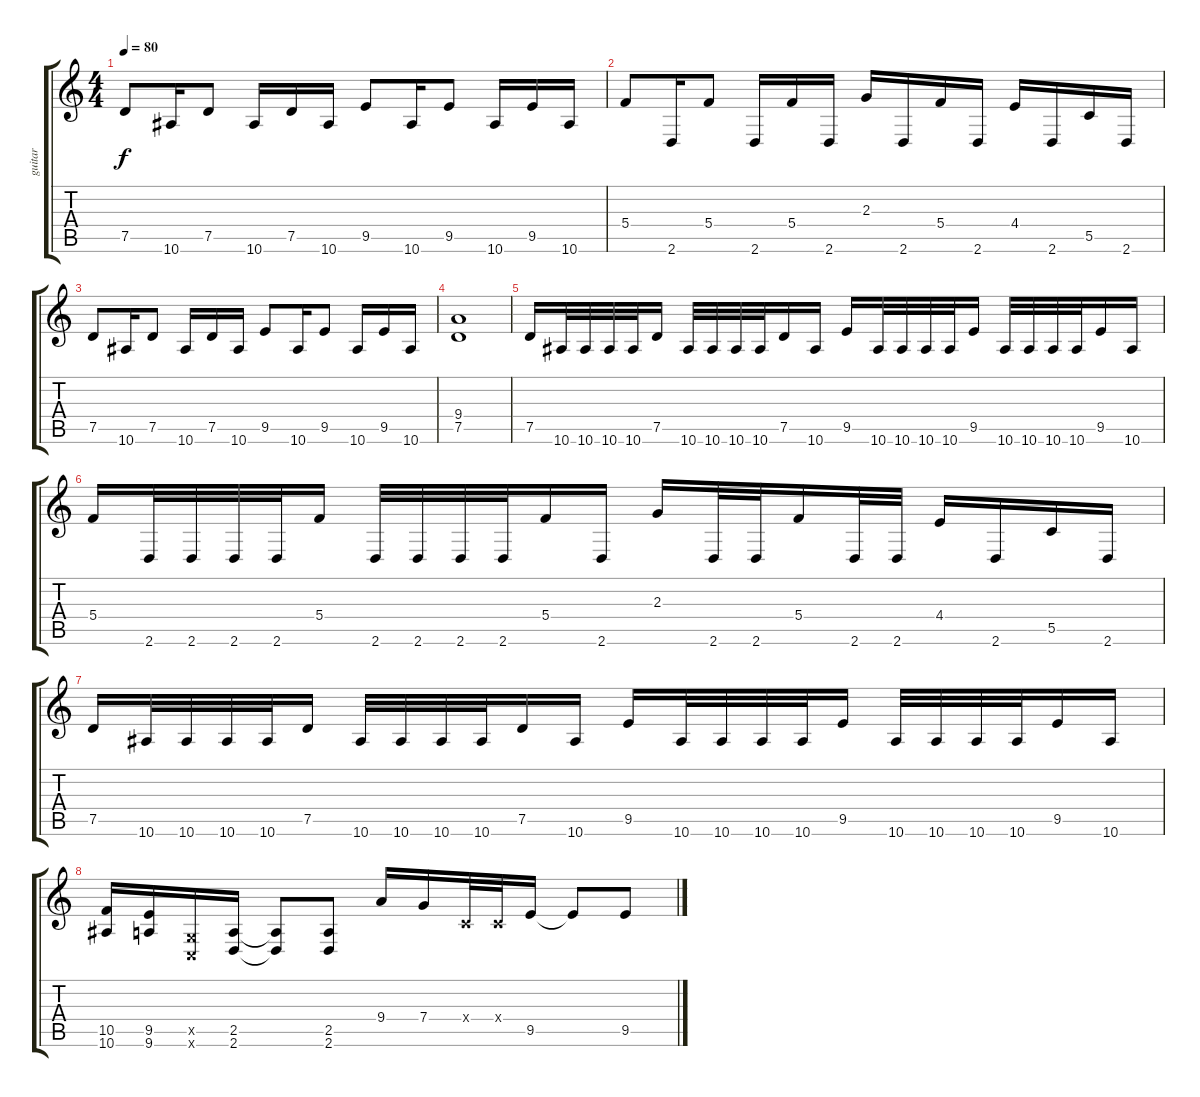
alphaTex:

\track ("guitar" "guitar") {instrument distortionguitar}
\staff {score tabs}
\tuning (D4 A3 F3 C3 G2 C2) {hide}
\ts (4 4)
\tempo 80
\clef g2
\ks c
7.5.8{dy f instrument distortionguitar} 10.6.16 7.5.8 10.6.16 7.5.16 10.6.16 9.5.8 10.6.16 9.5.8 10.6.16 9.5.16 10.6.16 |
5.4.8 2.6.16 5.4.8 2.6.16 5.4.16 2.6.16 2.3.16 2.6.16 5.4.16 2.6.16 4.4.16 2.6.16 5.5.16 2.6.16 |
7.5.8 10.6.16 7.5.8 10.6.16 7.5.16 10.6.16 9.5.8 10.6.16 9.5.8 10.6.16 9.5.16 10.6.16 |
(9.4 7.5).1 |
7.5.16 10.6.32 10.6.32 10.6.32 10.6.32 7.5.16 10.6.32 10.6.32 10.6.32 10.6.32 7.5.16 10.6.16 9.5.16 10.6.32 10.6.32 10.6.32 10.6.32 9.5.16 10.6.32 10.6.32 10.6.32 10.6.32 9.5.16 10.6.16 |
5.4.16 2.6.32 2.6.32 2.6.32 2.6.32 5.4.16 2.6.32 2.6.32 2.6.32 2.6.32 5.4.16 2.6.16 2.3.16 2.6.32 2.6.32 5.4.16 2.6.32 2.6.32 4.4.16 2.6.16 5.5.16 2.6.16 |
7.5.16 10.6.32 10.6.32 10.6.32 10.6.32 7.5.16 10.6.32 10.6.32 10.6.32 10.6.32 7.5.16 10.6.16 9.5.16 10.6.32 10.6.32 10.6.32 10.6.32 9.5.16 10.6.32 10.6.32 10.6.32 10.6.32 9.5.16 10.6.16 |
(10.5 10.6).16 (9.5 9.6).16 (0.5{x} 0.6{x}).16 (2.5 2.6).16 (2.5{t} 2.6{t}).8 (2.5 2.6).8 9.4.16 7.4.16 0.4{x}.32 0.4{x}.32 9.5.16 9.5{t}.8 9.5.8
